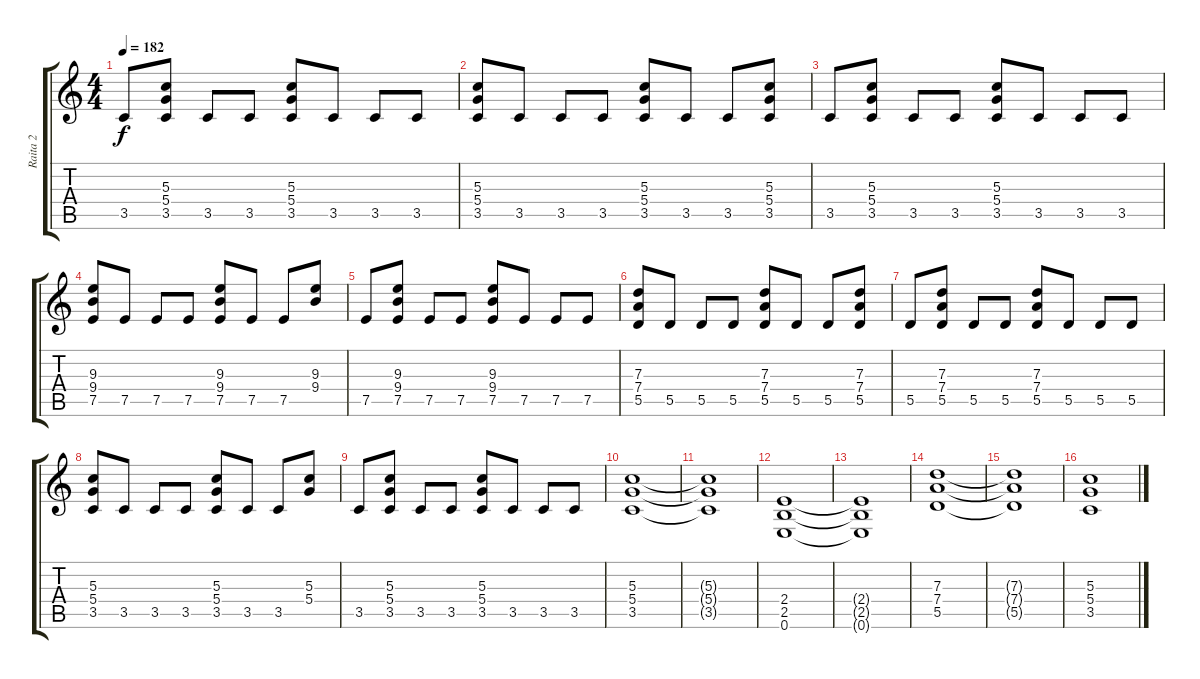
\track ("Raita 2" "Raita 2") {instrument distortionguitar}
\staff {score tabs}
\tuning (E4 B3 G3 D3 A2 E2) {hide}
\ts (4 4)
\tempo 182
\clef g2
\ks c
3.5.8{dy f} (5.3 5.4 3.5).8 3.5.8 3.5.8 (5.3 5.4 3.5).8 3.5.8 3.5.8 3.5.8 |
(5.3 5.4 3.5).8 3.5.8 3.5.8 3.5.8 (5.3 5.4 3.5).8 3.5.8 3.5.8 (5.3 5.4 3.5).8 |
3.5.8 (5.3 5.4 3.5).8 3.5.8 3.5.8 (5.3 5.4 3.5).8 3.5.8 3.5.8 3.5.8 |
(9.3 9.4 7.5).8 7.5.8 7.5.8 7.5.8 (9.3 9.4 7.5).8 7.5.8 7.5.8 (9.3 9.4).8 |
7.5.8 (9.3 9.4 7.5).8 7.5.8 7.5.8 (9.3 9.4 7.5).8 7.5.8 7.5.8 7.5.8 |
(7.3 7.4 5.5).8 5.5.8 5.5.8 5.5.8 (7.3 7.4 5.5).8 5.5.8 5.5.8 (7.3 7.4 5.5).8 |
5.5.8 (7.3 7.4 5.5).8 5.5.8 5.5.8 (7.3 7.4 5.5).8 5.5.8 5.5.8 5.5.8 |
(5.3 5.4 3.5).8 3.5.8 3.5.8 3.5.8 (5.3 5.4 3.5).8 3.5.8 3.5.8 (5.3 5.4).8 |
3.5.8 (5.3 5.4 3.5).8 3.5.8 3.5.8 (5.3 5.4 3.5).8 3.5.8 3.5.8 3.5.8 |
(5.3 5.4 3.5).1 |
(5.3{t} 5.4{t} 3.5{t}).1 |
(2.4 2.5 0.6).1 |
(2.4{t} 2.5{t} 0.6{t}).1 |
(7.3 7.4 5.5).1 |
(7.3{t} 7.4{t} 5.5{t}).1 |
(5.3 5.4 3.5).1
